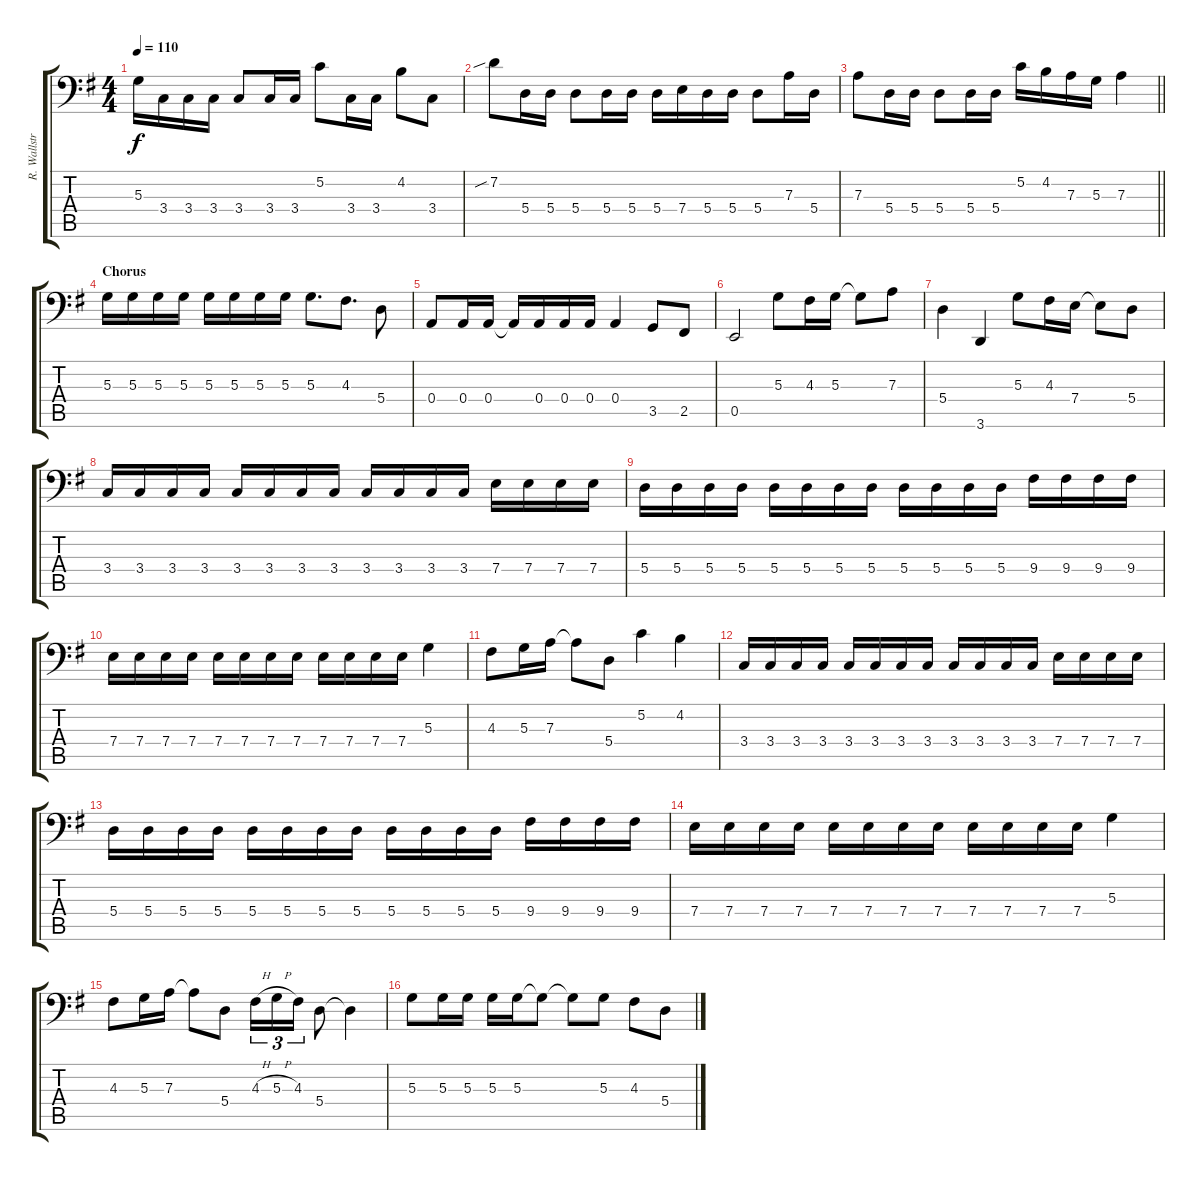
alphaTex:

\track ("R. Wallström (Bass)" "R. Wallstr") {instrument electricbassfinger}
\staff {score tabs}
\tuning (C3 G2 D2 A1 E1 B0) {hide}
\ts (4 4)
\tempo 110
\clef f4
\ks eminor
5.3.16{dy f} 3.4.16 3.4.16 3.4.16 3.4.8 3.4.16 3.4.16 5.2.8 3.4.16 3.4.16 4.2.8 3.4.8 |
7.2{sib}.8 5.4.16 5.4.16 5.4.8 5.4.16 5.4.16 5.4.16 7.4.16 5.4.16 5.4.16 5.4.8 7.3.16 5.4.16 |
\barLineRight lightlight
7.3.8 5.4.16 5.4.16 5.4.8 5.4.16 5.4.16 5.2.16 4.2.16 7.3.16 5.3.16 7.3.4 |
\section ("" "Chorus")
5.3.16 5.3.16 5.3.16 5.3.16 5.3.16 5.3.16 5.3.16 5.3.16 5.3.8{d} 4.3.8{d} 5.4.8 |
0.4.8 0.4.16 0.4.16 0.4{t}.16 0.4.16 0.4.16 0.4.16 0.4.4 3.5.8 2.5.8 |
0.5.2 5.3.8 4.3.16 5.3.16 5.3{t}.8 7.3.8 |
5.4.4 3.6.4 5.3.8 4.3.16 7.4.16 7.4{t}.8 5.4.8 |
3.4.16 3.4.16 3.4.16 3.4.16 3.4.16 3.4.16 3.4.16 3.4.16 3.4.16 3.4.16 3.4.16 3.4.16 7.4.16 7.4.16 7.4.16 7.4.16 |
5.4.16 5.4.16 5.4.16 5.4.16 5.4.16 5.4.16 5.4.16 5.4.16 5.4.16 5.4.16 5.4.16 5.4.16 9.4.16 9.4.16 9.4.16 9.4.16 |
7.4.16 7.4.16 7.4.16 7.4.16 7.4.16 7.4.16 7.4.16 7.4.16 7.4.16 7.4.16 7.4.16 7.4.16 5.3.4 |
4.3.8 5.3.16 7.3.16 7.3{t}.8 5.4.8 5.2.4 4.2.4 |
3.4.16 3.4.16 3.4.16 3.4.16 3.4.16 3.4.16 3.4.16 3.4.16 3.4.16 3.4.16 3.4.16 3.4.16 7.4.16 7.4.16 7.4.16 7.4.16 |
5.4.16 5.4.16 5.4.16 5.4.16 5.4.16 5.4.16 5.4.16 5.4.16 5.4.16 5.4.16 5.4.16 5.4.16 9.4.16 9.4.16 9.4.16 9.4.16 |
7.4.16 7.4.16 7.4.16 7.4.16 7.4.16 7.4.16 7.4.16 7.4.16 7.4.16 7.4.16 7.4.16 7.4.16 5.3.4 |
4.3.8 5.3.16 7.3.16 7.3{t}.8 5.4.8 4.3{h}.16{tu (3 2)} 5.3{h}.16{tu (3 2)} 4.3.16{tu (3 2)} 5.4.8 5.4{t}.4 |
5.3.8 5.3.16 5.3.16 5.3.16 5.3.16 5.3{t}.8 5.3{t}.8 5.3.8 4.3.8 5.4.8
